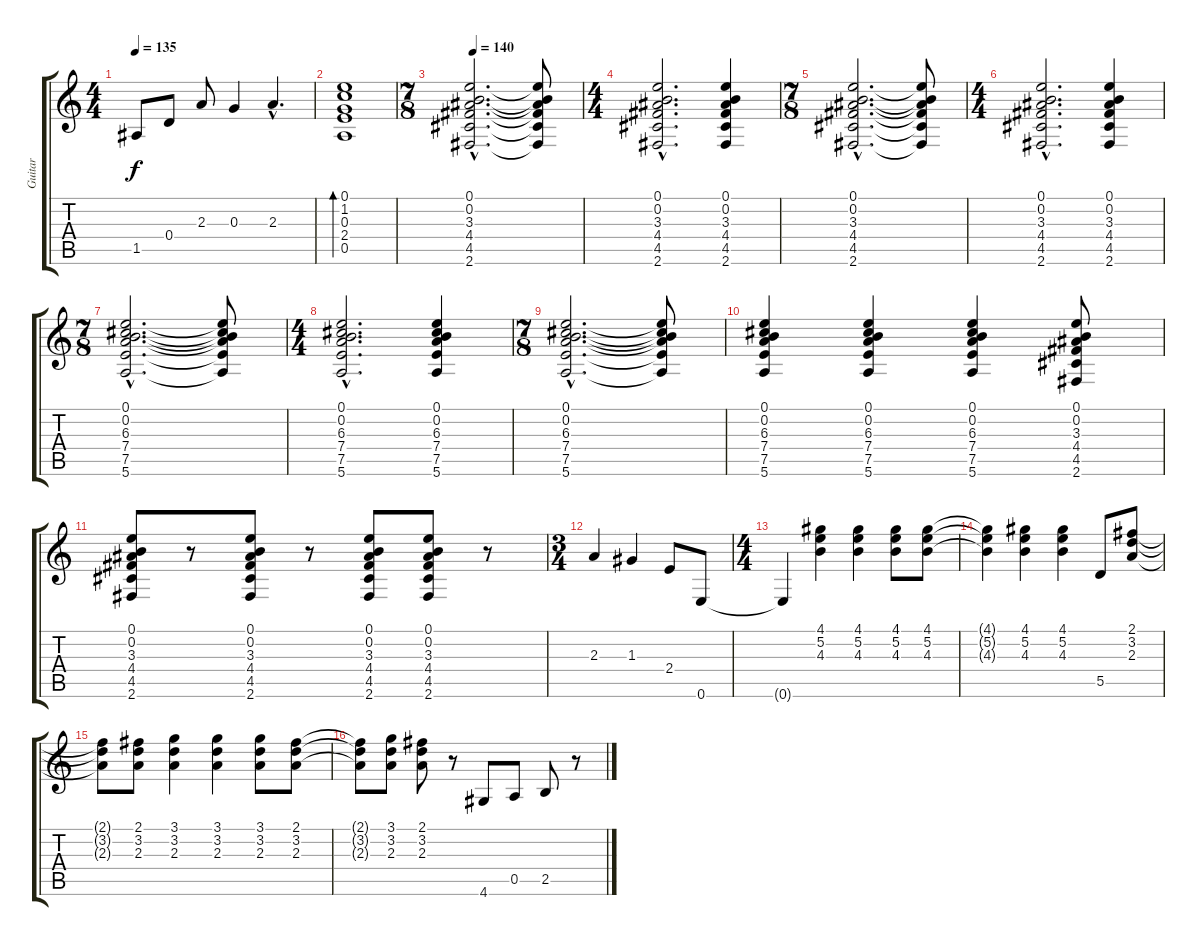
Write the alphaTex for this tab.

\track ("Guitar" "Guitar") {instrument overdrivenguitar}
\staff {score tabs}
\tuning (E4 B3 G3 D3 A2 E2) {hide}
\ts (4 4)
\tempo 135
\clef g2
\ks c
1.5.8{dy f} 0.4.8 2.3.8 0.3.4 2.3{hac}.4{d} |
(0.1 1.2 0.3 2.4 0.5).1{bd 60} |
\ts (7 8)
\tempo 140
(0.1{hac} 0.2{hac} 3.3{hac} 4.4{hac} 4.5{hac} 2.6{hac}).2{d} (0.1{t} 0.2{t} 3.3{t} 4.4{t} 4.5{t} 2.6{t}).8 |
\ts (4 4)
(0.1{hac} 0.2{hac} 3.3{hac} 4.4{hac} 4.5{hac} 2.6{hac}).2{d} (0.1 0.2 3.3 4.4 4.5 2.6).4 |
\ts (7 8)
(0.1{hac} 0.2{hac} 3.3{hac} 4.4{hac} 4.5{hac} 2.6{hac}).2{d} (0.1{t} 0.2{t} 3.3{t} 4.4{t} 4.5{t} 2.6{t}).8 |
\ts (4 4)
(0.1{hac} 0.2{hac} 3.3{hac} 4.4{hac} 4.5{hac} 2.6{hac}).2{d} (0.1 0.2 3.3 4.4 4.5 2.6).4 |
\ts (7 8)
(0.1{hac} 0.2{hac} 6.3{hac} 7.4{hac} 7.5{hac} 5.6{hac}).2{d} (0.1{t} 0.2{t} 6.3{t} 7.4{t} 7.5{t} 5.6{t}).8 |
\ts (4 4)
(0.1{hac} 0.2{hac} 6.3{hac} 7.4{hac} 7.5{hac} 5.6{hac}).2{d} (0.1 0.2 6.3 7.4 7.5 5.6).4 |
\ts (7 8)
(0.1{hac} 0.2{hac} 6.3{hac} 7.4{hac} 7.5{hac} 5.6{hac}).2{d} (0.1{t} 0.2{t} 6.3{t} 7.4{t} 7.5{t} 5.6{t}).8 |
(0.1 0.2 6.3 7.4 7.5 5.6).4 (0.1 0.2 6.3 7.4 7.5 5.6).4 (0.1 0.2 6.3 7.4 7.5 5.6).4 (0.1 0.2 3.3 4.4 4.5 2.6).8 |
(0.1 0.2 3.3 4.4 4.5 2.6).8 r.8 (0.1 0.2 3.3 4.4 4.5 2.6).8 r.8 (0.1 0.2 3.3 4.4 4.5 2.6).8 (0.1 0.2 3.3 4.4 4.5 2.6).8 r.8 |
\ts (3 4)
2.3.4 1.3.4 2.4.8 0.6.8 |
\ts (4 4)
0.6{t}.4 (4.1 5.2 4.3).4 (4.1 5.2 4.3).4 (4.1 5.2 4.3).8 (4.1 5.2 4.3).8 |
(4.1{t} 5.2{t} 4.3{t}).4 (4.1 5.2 4.3).4 (4.1 5.2 4.3).4 5.5.8 (2.1 3.2 2.3).8 |
(2.1{t} 3.2{t} 2.3{t}).8 (2.1 3.2 2.3).8 (3.1 3.2 2.3).4 (3.1 3.2 2.3).4 (3.1 3.2 2.3).8 (2.1 3.2 2.3).8 |
(2.1{t} 3.2{t} 2.3{t}).8 (3.1 3.2 2.3).8 (2.1 3.2 2.3).8 r.8 4.6.8 0.5.8 2.5.8 r.8
